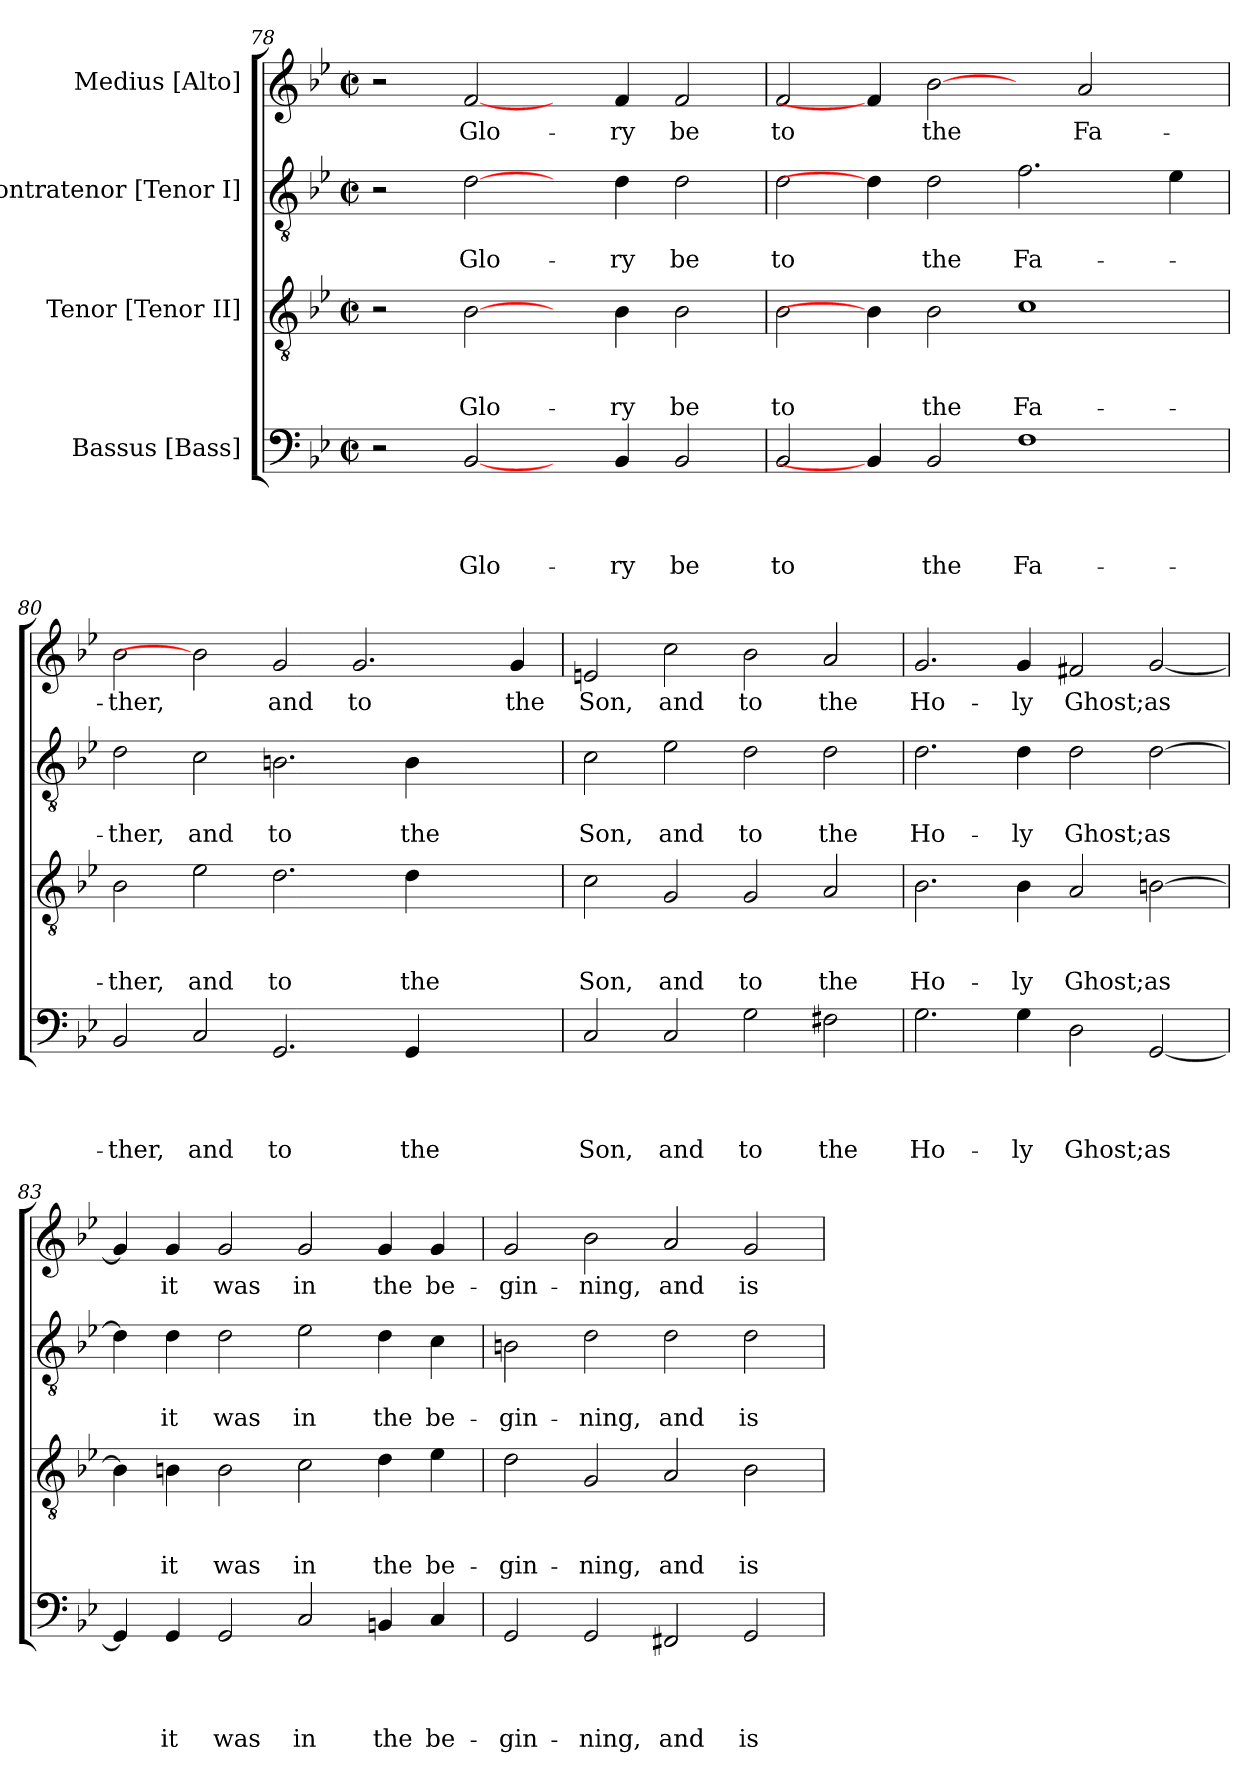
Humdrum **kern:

**kern	**text	**text	**text	**text	**kern	**text	**text	**text	**kern	**text	**text	**kern	**text
*part4	*part4	*part4	*part4	*part4	*part3	*part3	*part3	*part3	*part2	*part2	*part2	*part1	*part1
*staff4	*staff4	*staff4	*staff4	*staff4	*staff3	*staff3	*staff3	*staff3	*staff2	*staff2	*staff2	*staff1	*staff1
*I"Bassus [Bass]	*	*	*	*	*I"Tenor [Tenor II]	*	*	*	*I"Contratenor [Tenor I]	*	*	*I"Medius [Alto]	*
!!LO:PB:g=z
*clefF4	*	*	*	*	*clefGv2	*	*	*	*clefGv2	*	*	*clefG2	*
*k[b-e-]	*	*	*	*	*k[b-e-]	*	*	*	*k[b-e-]	*	*	*k[b-e-]	*
*B-:	*	*	*	*	*B-:	*	*	*	*B-:	*	*	*B-:	*
*M2/2	*	*	*	*	*M2/2	*	*	*	*M2/2	*	*	*M2/2	*
*met(c|)	*	*	*	*	*met(c|)	*	*	*	*met(c|)	*	*	*met(c|)	*
=78	=78	=78	=78	=78	=78	=78	=78	=78	=78	=78	=78	=78	=78
2r	.	.	.	.	2r	.	.	.	2r	.	.	2r	.
!	!	!	!	!LO:LY:b	!	!	!	!LO:LY:b	!	!	!LO:LY:b	!	!LO:LY:b
[2BB-/	.	.	.	Glo-	[2B-\	.	.	Glo-	[2d\	.	Glo-	[2f/	Glo-
4ryy	.	.	.	.	4ryy	.	.	.	4ryy	.	.	4ryy	.
!	!	!	!	!LO:LY:b	!	!	!	!LO:LY:b	!	!	!LO:LY:b	!	!LO:LY:b
4BB-/	.	.	.	-ry	4B-\	.	.	-ry	4d\	.	-ry	4f/	-ry
!	!	!	!	!LO:LY:b	!	!	!	!LO:LY:b	!	!	!LO:LY:b	!	!LO:LY:b
2BB-/	.	.	.	be	2B-\	.	.	be	2d\	.	be	2f/	be
=79	=79	=79	=79	=79	=79	=79	=79	=79	=79	=79	=79	=79	=79
!	!	!	!	!LO:LY:b	!	!	!	!LO:LY:b	!	!	!LO:LY:b	!	!LO:LY:b
2BB-/	.	.	.	to	2B-\	.	.	to	2d\	.	to	2f/	to
4BB-/]	.	.	.	.	4B-\]	.	.	.	4d\]	.	.	4f/]	.
!	!	!	!	!LO:LY:b	!	!	!	!LO:LY:b	!	!	!LO:LY:b	!	!LO:LY:b
2BB-/	.	.	.	the	2B-\	.	.	the	2d\	.	the	[2b-	the
!	!	!	!	!LO:LY:b	!	!	!	!LO:LY:b	!	!	!LO:LY:b	!	!
1F	.	.	.	Fa-	1c	.	.	Fa-	2.f\	.	Fa-	4ryy	.
!	!	!	!	!	!	!	!	!	!	!	!	!	!LO:LY:b
.	.	.	.	.	.	.	.	.	.	.	.	2a/	Fa-
.	.	.	.	.	.	.	.	.	4e-\	.	.	4ryy	.
=80	=80	=80	=80	=80	=80	=80	=80	=80	=80	=80	=80	=80	=80
!	!	!	!	!LO:LY:b	!	!	!	!LO:LY:b	!	!	!LO:LY:b	!	!LO:LY:b
2BB-/	.	.	.	-ther,	2B-\	.	.	-ther,	2d\	.	-ther,	2b-\	-ther,
!	!	!	!	!LO:LY:b	!	!	!	!LO:LY:b	!	!	!LO:LY:b	!	!
2C/	.	.	.	and	2e-\	.	.	and	2c\	.	and	2b-]	.
!	!	!	!	!LO:LY:b	!	!	!	!LO:LY:b	!	!	!LO:LY:b	!	!LO:LY:b
2.GG/	.	.	.	to	2.d\	.	.	to	2.Bn\	.	to	2g/	and
!	!	!	!	!	!	!	!	!	!	!	!	!	!LO:LY:b
.	.	.	.	.	.	.	.	.	.	.	.	2.g/	to
!	!	!	!	!LO:LY:b	!	!	!	!LO:LY:b	!	!	!LO:LY:b	!	!
4GG/	.	.	.	the	4d\	.	.	the	4B\	.	the	.	.
2ryy	.	.	.	.	2ryy	.	.	.	2ryy	.	.	.	.
!	!	!	!	!	!	!	!	!	!	!	!	!	!LO:LY:b
.	.	.	.	.	.	.	.	.	.	.	.	4g/	the
=81	=81	=81	=81	=81	=81	=81	=81	=81	=81	=81	=81	=81	=81
!	!	!	!	!LO:LY:b	!	!	!	!LO:LY:b	!	!	!LO:LY:b	!	!LO:LY:b
2C/	.	.	.	Son,	2c\	.	.	Son,	2c\	.	Son,	2en/	Son,
!	!	!	!	!LO:LY:b	!	!	!	!LO:LY:b	!	!	!LO:LY:b	!	!LO:LY:b
2C/	.	.	.	and	2G/	.	.	and	2e-\	.	and	2cc\	and
!	!	!	!	!LO:LY:b	!	!	!	!LO:LY:b	!	!	!LO:LY:b	!	!LO:LY:b
2G\	.	.	.	to	2G/	.	.	to	2d\	.	to	2b-\	to
!	!	!	!	!LO:LY:b	!	!	!	!LO:LY:b	!	!	!LO:LY:b	!	!LO:LY:b
2F#X\	.	.	.	the	2A/	.	.	the	2d\	.	the	2a/	the
=82	=82	=82	=82	=82	=82	=82	=82	=82	=82	=82	=82	=82	=82
!	!	!	!	!LO:LY:b	!	!	!	!LO:LY:b	!	!	!LO:LY:b	!	!LO:LY:b
2.G\	.	.	.	Ho-	2.B-\	.	.	Ho-	2.d\	.	Ho-	2.g/	Ho-
!	!	!	!	!LO:LY:b	!	!	!	!LO:LY:b	!	!	!LO:LY:b	!	!LO:LY:b
4G\	.	.	.	-ly	4B-\	.	.	-ly	4d\	.	-ly	4g/	-ly
!	!	!	!	!LO:LY:b	!	!	!	!LO:LY:b	!	!	!LO:LY:b	!	!LO:LY:b
2D\	.	.	.	Ghost;	2A/	.	.	Ghost;	2d\	.	Ghost;	2f#X/	Ghost;
!	!	!	!	!LO:LY:b	!	!	!	!LO:LY:b	!	!	!LO:LY:b	!	!LO:LY:b
[>2GG/	.	.	.	as	[>2Bn\	.	.	as	[>2d\	.	as	[>2g/	as
!!LO:PB:g=z
=83	=83	=83	=83	=83	=83	=83	=83	=83	=83	=83	=83	=83	=83
4GG/]	.	.	.	.	4B\]	.	.	.	4d\]	.	.	4g/]	.
!	!	!	!	!LO:LY:b	!	!	!	!LO:LY:b	!	!	!LO:LY:b	!	!LO:LY:b
4GG/	.	.	.	it	4Bn\	.	.	it	4d\	.	it	4g/	it
!	!	!	!	!LO:LY:b	!	!	!	!LO:LY:b	!	!	!LO:LY:b	!	!LO:LY:b
2GG/	.	.	.	was	2B\	.	.	was	2d\	.	was	2g/	was
!	!	!	!	!LO:LY:b	!	!	!	!LO:LY:b	!	!	!LO:LY:b	!	!LO:LY:b
2C/	.	.	.	in	2c\	.	.	in	2e-\	.	in	2g/	in
!	!	!	!	!LO:LY:b	!	!	!	!LO:LY:b	!	!	!LO:LY:b	!	!LO:LY:b
4BBn/	.	.	.	the	4d\	.	.	the	4d\	.	the	4g/	the
!	!	!	!	!LO:LY:b	!	!	!	!LO:LY:b	!	!	!LO:LY:b	!	!LO:LY:b
4C/	.	.	.	be-	4e-\	.	.	be-	4c\	.	be-	4g/	be-
=84	=84	=84	=84	=84	=84	=84	=84	=84	=84	=84	=84	=84	=84
!	!	!	!	!LO:LY:b	!	!	!	!LO:LY:b	!	!	!LO:LY:b	!	!LO:LY:b
2GG/	.	.	.	-gin-	2d\	.	.	-gin-	2Bn\	.	-gin-	2g/	-gin-
!	!	!	!	!LO:LY:b	!	!	!	!LO:LY:b	!	!	!LO:LY:b	!	!LO:LY:b
2GG/	.	.	.	-ning,	2G/	.	.	-ning,	2d\	.	-ning,	2b-\	-ning,
!	!	!	!	!LO:LY:b	!	!	!	!LO:LY:b	!	!	!LO:LY:b	!	!LO:LY:b
2FF#X/	.	.	.	and	2A/	.	.	and	2d\	.	and	2a/	and
!	!	!	!	!LO:LY:b	!	!	!	!LO:LY:b	!	!	!LO:LY:b	!	!LO:LY:b
2GG/	.	.	.	is	2B-\	.	.	is	2d\	.	is	2g/	is
=	=	=	=	=	=	=	=	=	=	=	=	=	=
*-	*-	*-	*-	*-	*-	*-	*-	*-	*-	*-	*-	*-	*-
